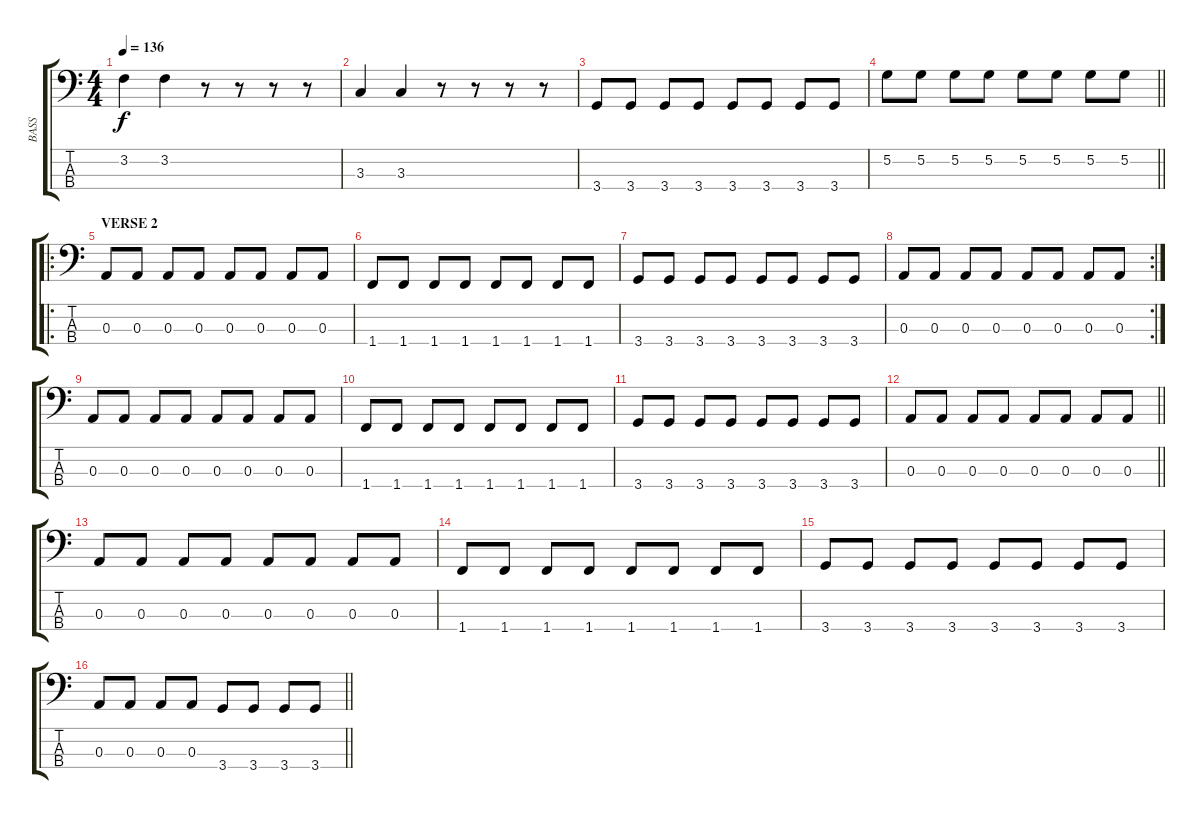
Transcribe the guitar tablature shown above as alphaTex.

\track ("BASS" "BASS") {instrument electricbasspick}
\staff {score tabs}
\tuning (G2 D2 A1 E1) {hide}
\ts (4 4)
\tempo 136
\clef f4
\ks c
3.2.4{dy f} 3.2.4 r.8 r.8 r.8 r.8 |
3.3.4 3.3.4 r.8 r.8 r.8 r.8 |
3.4.8 3.4.8 3.4.8 3.4.8 3.4.8 3.4.8 3.4.8 3.4.8 |
\barLineRight lightlight
5.2.8 5.2.8 5.2.8 5.2.8 5.2.8 5.2.8 5.2.8 5.2.8 |
\ro
\section ("" "VERSE 2")
0.3.8 0.3.8 0.3.8 0.3.8 0.3.8 0.3.8 0.3.8 0.3.8 |
1.4.8 1.4.8 1.4.8 1.4.8 1.4.8 1.4.8 1.4.8 1.4.8 |
3.4.8 3.4.8 3.4.8 3.4.8 3.4.8 3.4.8 3.4.8 3.4.8 |
\rc 2
0.3.8 0.3.8 0.3.8 0.3.8 0.3.8 0.3.8 0.3.8 0.3.8 |
0.3.8 0.3.8 0.3.8 0.3.8 0.3.8 0.3.8 0.3.8 0.3.8 |
1.4.8 1.4.8 1.4.8 1.4.8 1.4.8 1.4.8 1.4.8 1.4.8 |
3.4.8 3.4.8 3.4.8 3.4.8 3.4.8 3.4.8 3.4.8 3.4.8 |
\barLineRight lightlight
0.3.8 0.3.8 0.3.8 0.3.8 0.3.8 0.3.8 0.3.8 0.3.8 |
0.3.8 0.3.8 0.3.8 0.3.8 0.3.8 0.3.8 0.3.8 0.3.8 |
1.4.8 1.4.8 1.4.8 1.4.8 1.4.8 1.4.8 1.4.8 1.4.8 |
3.4.8 3.4.8 3.4.8 3.4.8 3.4.8 3.4.8 3.4.8 3.4.8 |
\barLineRight lightlight
0.3.8 0.3.8 0.3.8 0.3.8 3.4.8 3.4.8 3.4.8 3.4.8
